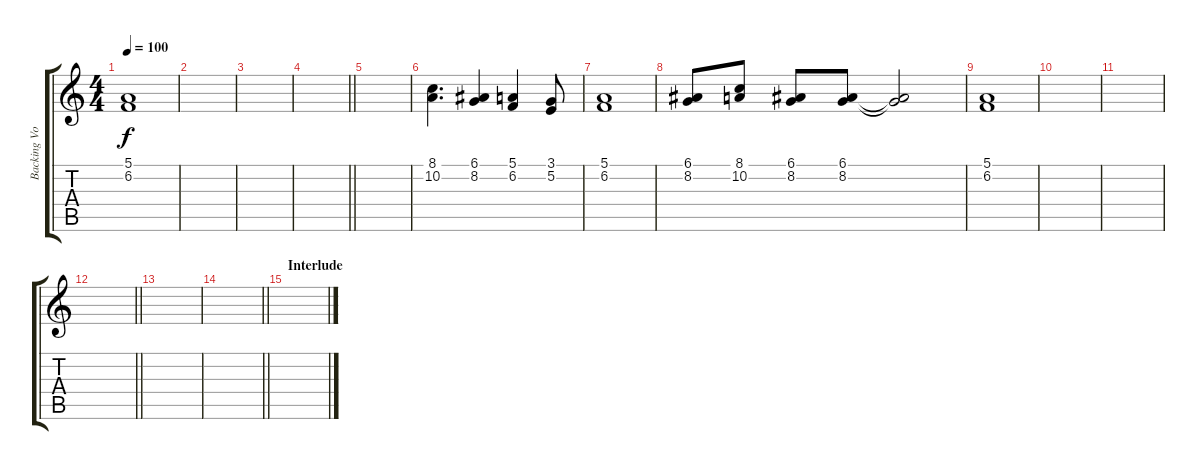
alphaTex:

\track ("Backing Vocals" "Backing Vo") {instrument lead6voice}
\staff {score tabs}
\tuning (E4 B3 G3 D3 A2 D2) {hide}
\ts (4 4)
\tempo 100
\clef g2
\ks c
(5.1 6.2).1{dy f} |
|
|
\barLineRight lightlight
|
\section ("" "")
|
(8.1 10.2).4{d} (6.1 8.2).4 (5.1 6.2).4 (3.1 5.2).8 |
(5.1 6.2).1 |
(6.1 8.2).8 (8.1 10.2).8 (6.1 8.2).8 (6.1 8.2).8 (6.1{t} 8.2{t}).2 |
(5.1 6.2).1 |
|
|
\barLineRight lightlight
|
|
\barLineRight lightlight
|
\section ("" "Interlude")
